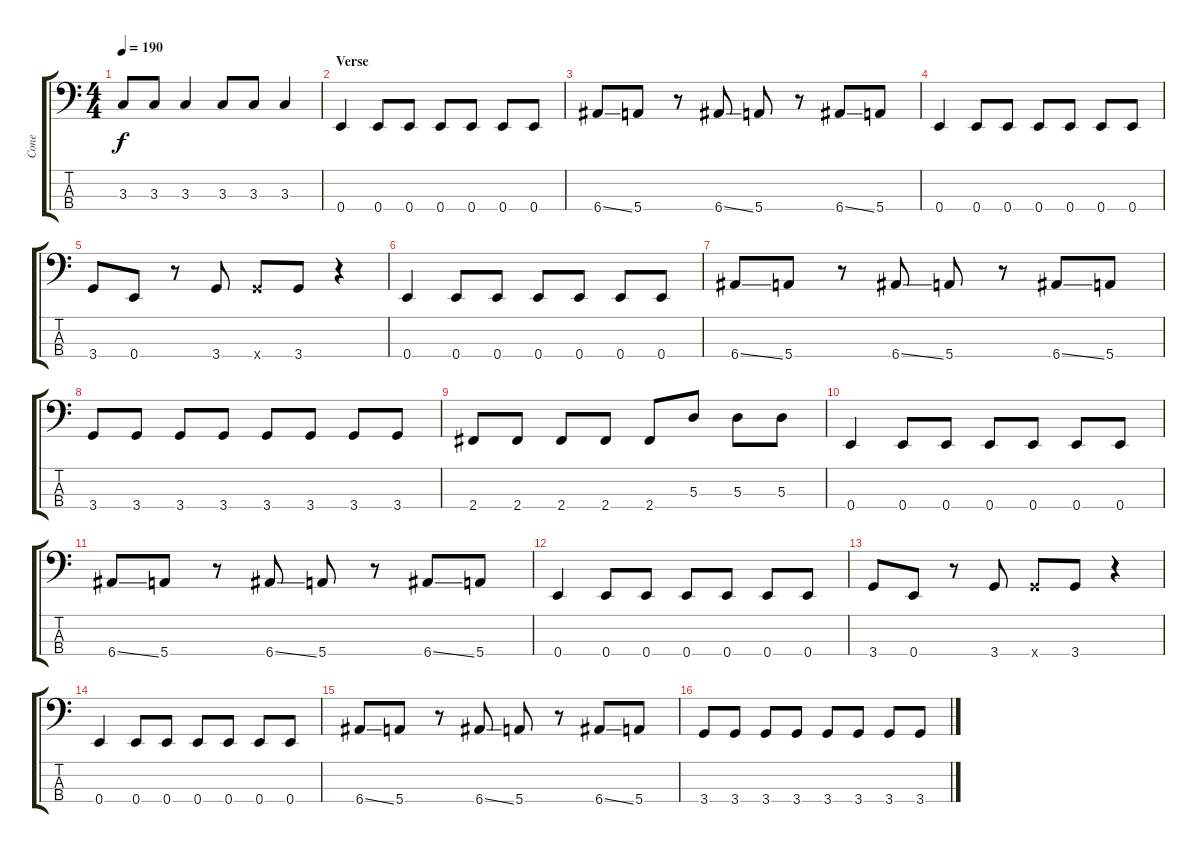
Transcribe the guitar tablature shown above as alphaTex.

\track ("Cone" "Cone") {instrument electricbassfinger}
\staff {score tabs}
\tuning (G2 D2 A1 E1) {hide}
\ts (4 4)
\tempo 190
\clef f4
\ks c
3.3.8{dy f} 3.3.8 3.3.4 3.3.8 3.3.8 3.3.4 |
\section ("" "Verse")
0.4.4 0.4.8 0.4.8 0.4.8 0.4.8 0.4.8 0.4.8 |
6.4{ss}.8 5.4.8 r.8 6.4{ss}.8 5.4.8 r.8 6.4{ss}.8 5.4.8 |
0.4.4 0.4.8 0.4.8 0.4.8 0.4.8 0.4.8 0.4.8 |
3.4.8 0.4.8 r.8 3.4.8 3.4{x}.8 3.4.8 r.4 |
0.4.4 0.4.8 0.4.8 0.4.8 0.4.8 0.4.8 0.4.8 |
6.4{ss}.8 5.4.8 r.8 6.4{ss}.8 5.4.8 r.8 6.4{ss}.8 5.4.8 |
3.4.8 3.4.8 3.4.8 3.4.8 3.4.8 3.4.8 3.4.8 3.4.8 |
2.4.8 2.4.8 2.4.8 2.4.8 2.4.8 5.3.8 5.3.8 5.3.8 |
0.4.4 0.4.8 0.4.8 0.4.8 0.4.8 0.4.8 0.4.8 |
6.4{ss}.8 5.4.8 r.8 6.4{ss}.8 5.4.8 r.8 6.4{ss}.8 5.4.8 |
0.4.4 0.4.8 0.4.8 0.4.8 0.4.8 0.4.8 0.4.8 |
3.4.8 0.4.8 r.8 3.4.8 3.4{x}.8 3.4.8 r.4 |
0.4.4 0.4.8 0.4.8 0.4.8 0.4.8 0.4.8 0.4.8 |
6.4{ss}.8 5.4.8 r.8 6.4{ss}.8 5.4.8 r.8 6.4{ss}.8 5.4.8 |
3.4.8 3.4.8 3.4.8 3.4.8 3.4.8 3.4.8 3.4.8 3.4.8
